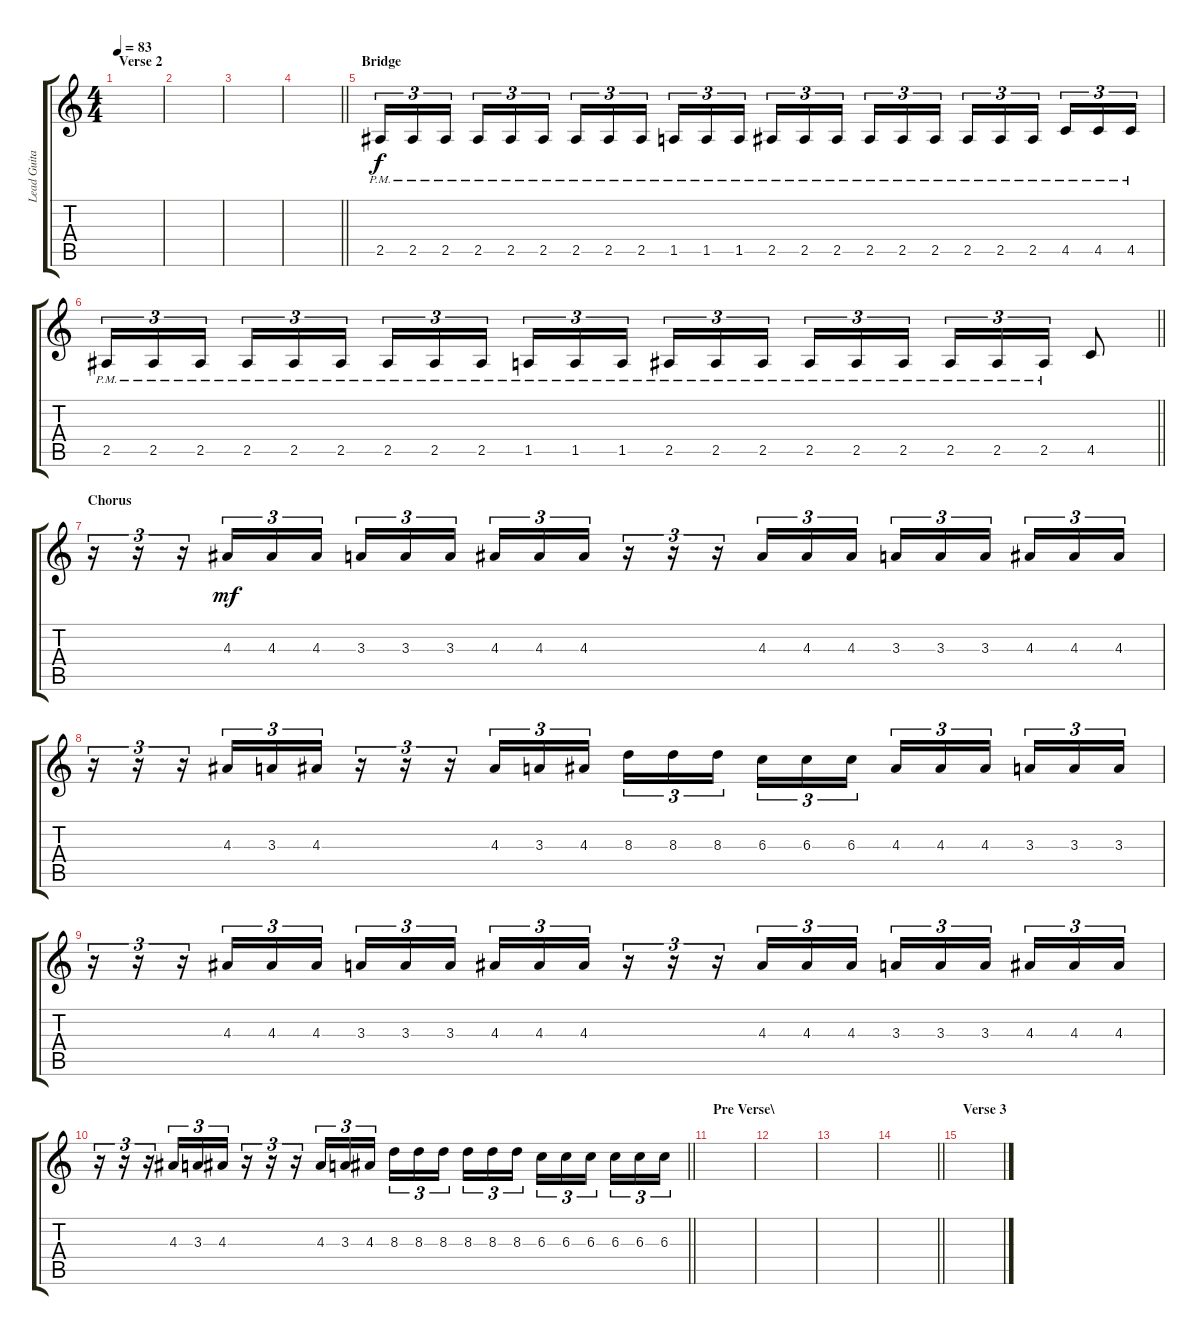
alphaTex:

\track ("Lead Guitar - Riku" "Lead Guita") {instrument distortionguitar}
\staff {score tabs}
\tuning (Eb4 Bb3 Gb3 Db3 Ab2 Eb2) {hide}
\ts (4 4)
\section ("" "Verse 2")
\tempo 83
\clef g2
\ks c
|
|
|
\barLineRight lightlight
|
\section ("" "Bridge")
2.5{pm}.16{tu (3 2)} 2.5{pm}.16{tu (3 2)} 2.5{pm}.16{tu (3 2) beam splitsecondary} 2.5{pm}.16{tu (3 2)} 2.5{pm}.16{tu (3 2)} 2.5{pm}.16{tu (3 2)} 2.5{pm}.16{tu (3 2)} 2.5{pm}.16{tu (3 2)} 2.5{pm}.16{tu (3 2) beam splitsecondary} 1.5{pm}.16{tu (3 2)} 1.5{pm}.16{tu (3 2)} 1.5{pm}.16{tu (3 2)} 2.5{pm}.16{tu (3 2)} 2.5{pm}.16{tu (3 2)} 2.5{pm}.16{tu (3 2) beam splitsecondary} 2.5{pm}.16{tu (3 2)} 2.5{pm}.16{tu (3 2)} 2.5{pm}.16{tu (3 2)} 2.5{pm}.16{tu (3 2)} 2.5{pm}.16{tu (3 2)} 2.5{pm}.16{tu (3 2) beam splitsecondary} 4.5{pm}.16{tu (3 2)} 4.5{pm}.16{tu (3 2)} 4.5{pm}.16{tu (3 2)} |
\barLineRight lightlight
2.5{pm}.16{tu (3 2)} 2.5{pm}.16{tu (3 2)} 2.5{pm}.16{tu (3 2) beam splitsecondary} 2.5{pm}.16{tu (3 2)} 2.5{pm}.16{tu (3 2)} 2.5{pm}.16{tu (3 2)} 2.5{pm}.16{tu (3 2)} 2.5{pm}.16{tu (3 2)} 2.5{pm}.16{tu (3 2) beam splitsecondary} 1.5{pm}.16{tu (3 2)} 1.5{pm}.16{tu (3 2)} 1.5{pm}.16{tu (3 2)} 2.5{pm}.16{tu (3 2)} 2.5{pm}.16{tu (3 2)} 2.5{pm}.16{tu (3 2) beam splitsecondary} 2.5{pm}.16{tu (3 2)} 2.5{pm}.16{tu (3 2)} 2.5{pm}.16{tu (3 2)} 2.5{pm}.16{tu (3 2)} 2.5{pm}.16{tu (3 2)} 2.5{pm}.16{tu (3 2)} 4.5.8 |
\section ("" "Chorus")
r.16{tu (3 2)} r.16{tu (3 2)} r.16{tu (3 2)} 4.3.16{tu (3 2) dy mf} 4.3.16{tu (3 2)} 4.3.16{tu (3 2)} 3.3.16{tu (3 2)} 3.3.16{tu (3 2)} 3.3.16{tu (3 2) beam splitsecondary} 4.3.16{tu (3 2)} 4.3.16{tu (3 2)} 4.3.16{tu (3 2)} r.16{tu (3 2)} r.16{tu (3 2)} r.16{tu (3 2)} 4.3.16{tu (3 2)} 4.3.16{tu (3 2)} 4.3.16{tu (3 2)} 3.3.16{tu (3 2)} 3.3.16{tu (3 2)} 3.3.16{tu (3 2) beam splitsecondary} 4.3.16{tu (3 2)} 4.3.16{tu (3 2)} 4.3.16{tu (3 2)} |
r.16{tu (3 2)} r.16{tu (3 2)} r.16{tu (3 2)} 4.3.16{tu (3 2)} 3.3.16{tu (3 2)} 4.3.16{tu (3 2)} r.16{tu (3 2)} r.16{tu (3 2)} r.16{tu (3 2)} 4.3.16{tu (3 2)} 3.3.16{tu (3 2)} 4.3.16{tu (3 2)} 8.3.16{tu (3 2)} 8.3.16{tu (3 2)} 8.3.16{tu (3 2) beam splitsecondary} 6.3.16{tu (3 2)} 6.3.16{tu (3 2)} 6.3.16{tu (3 2)} 4.3.16{tu (3 2)} 4.3.16{tu (3 2)} 4.3.16{tu (3 2) beam splitsecondary} 3.3.16{tu (3 2)} 3.3.16{tu (3 2)} 3.3.16{tu (3 2)} |
r.16{tu (3 2)} r.16{tu (3 2)} r.16{tu (3 2)} 4.3.16{tu (3 2)} 4.3.16{tu (3 2)} 4.3.16{tu (3 2)} 3.3.16{tu (3 2)} 3.3.16{tu (3 2)} 3.3.16{tu (3 2) beam splitsecondary} 4.3.16{tu (3 2)} 4.3.16{tu (3 2)} 4.3.16{tu (3 2)} r.16{tu (3 2)} r.16{tu (3 2)} r.16{tu (3 2)} 4.3.16{tu (3 2)} 4.3.16{tu (3 2)} 4.3.16{tu (3 2)} 3.3.16{tu (3 2)} 3.3.16{tu (3 2)} 3.3.16{tu (3 2) beam splitsecondary} 4.3.16{tu (3 2)} 4.3.16{tu (3 2)} 4.3.16{tu (3 2)} |
\barLineRight lightlight
r.16{tu (3 2)} r.16{tu (3 2)} r.16{tu (3 2)} 4.3.16{tu (3 2)} 3.3.16{tu (3 2)} 4.3.16{tu (3 2)} r.16{tu (3 2)} r.16{tu (3 2)} r.16{tu (3 2)} 4.3.16{tu (3 2)} 3.3.16{tu (3 2)} 4.3.16{tu (3 2)} 8.3.16{tu (3 2)} 8.3.16{tu (3 2)} 8.3.16{tu (3 2) beam splitsecondary} 8.3.16{tu (3 2)} 8.3.16{tu (3 2)} 8.3.16{tu (3 2)} 6.3.16{tu (3 2)} 6.3.16{tu (3 2)} 6.3.16{tu (3 2) beam splitsecondary} 6.3.16{tu (3 2)} 6.3.16{tu (3 2)} 6.3.16{tu (3 2)} |
\section ("" "Pre Verse\\")
|
|
|
\barLineRight lightlight
|
\section ("" "Verse 3")
